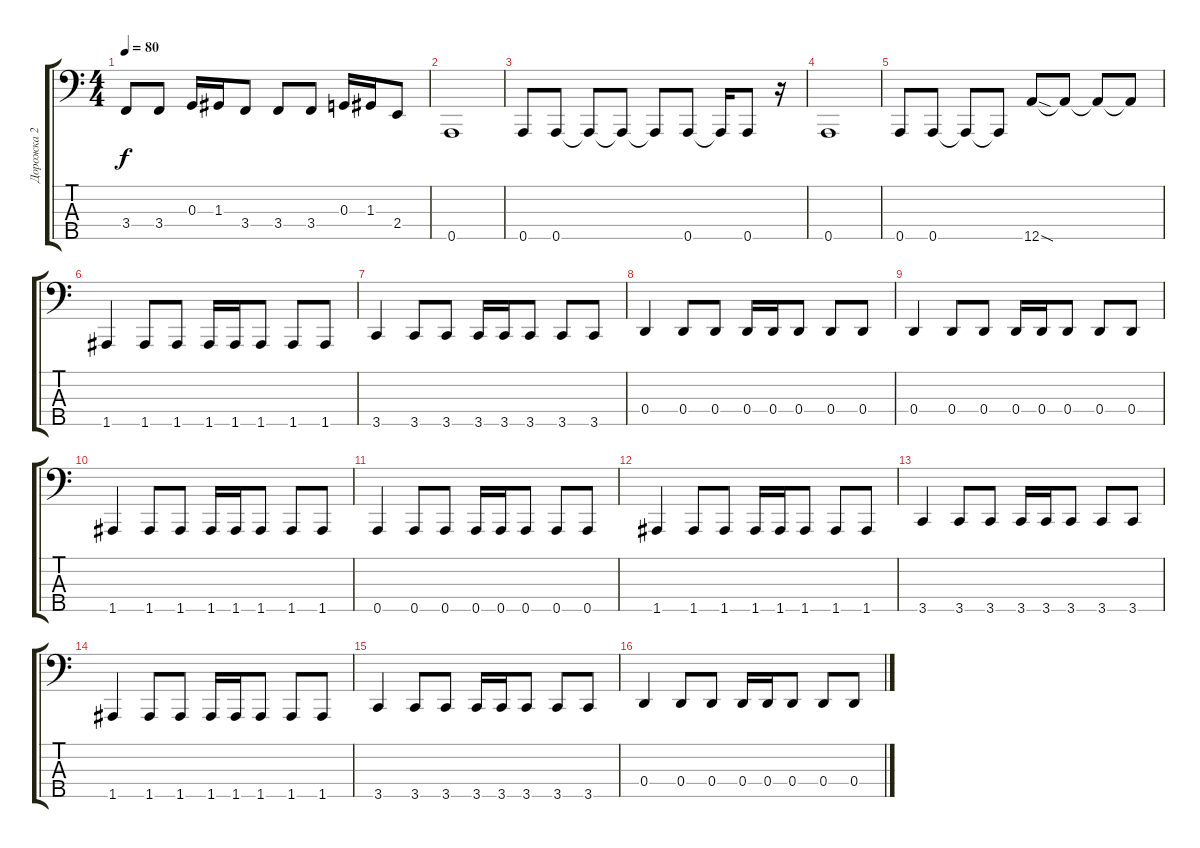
\track ("Дорожка 2" "Дорожка 2") {instrument electricbasspick}
\staff {score tabs}
\tuning (F2 C2 G1 D1 A0) {hide}
\ts (4 4)
\tempo 80
\clef f4
\ks c
3.4.8{dy f} 3.4.8 0.3.16 1.3.16 3.4.8 3.4.8 3.4.8 0.3.16 1.3.16 2.4.8 |
0.5.1 |
0.5.8 0.5.8 0.5{t}.8 0.5{t}.8 0.5{t}.8 0.5.8 0.5{t}.16 0.5.8 r.16 |
0.5.1 |
0.5.8 0.5.8 0.5{t}.8 0.5{t}.8 12.5{sod}.8 12.5{t}.8 12.5{t}.8 12.5{t}.8 |
1.5.4 1.5.8 1.5.8 1.5.16 1.5.16 1.5.8 1.5.8 1.5.8 |
3.5.4 3.5.8 3.5.8 3.5.16 3.5.16 3.5.8 3.5.8 3.5.8 |
0.4.4 0.4.8 0.4.8 0.4.16 0.4.16 0.4.8 0.4.8 0.4.8 |
0.4.4 0.4.8 0.4.8 0.4.16 0.4.16 0.4.8 0.4.8 0.4.8 |
1.5.4 1.5.8 1.5.8 1.5.16 1.5.16 1.5.8 1.5.8 1.5.8 |
0.5.4 0.5.8 0.5.8 0.5.16 0.5.16 0.5.8 0.5.8 0.5.8 |
1.5.4 1.5.8 1.5.8 1.5.16 1.5.16 1.5.8 1.5.8 1.5.8 |
3.5.4 3.5.8 3.5.8 3.5.16 3.5.16 3.5.8 3.5.8 3.5.8 |
1.5.4 1.5.8 1.5.8 1.5.16 1.5.16 1.5.8 1.5.8 1.5.8 |
3.5.4 3.5.8 3.5.8 3.5.16 3.5.16 3.5.8 3.5.8 3.5.8 |
0.4.4 0.4.8 0.4.8 0.4.16 0.4.16 0.4.8 0.4.8 0.4.8
